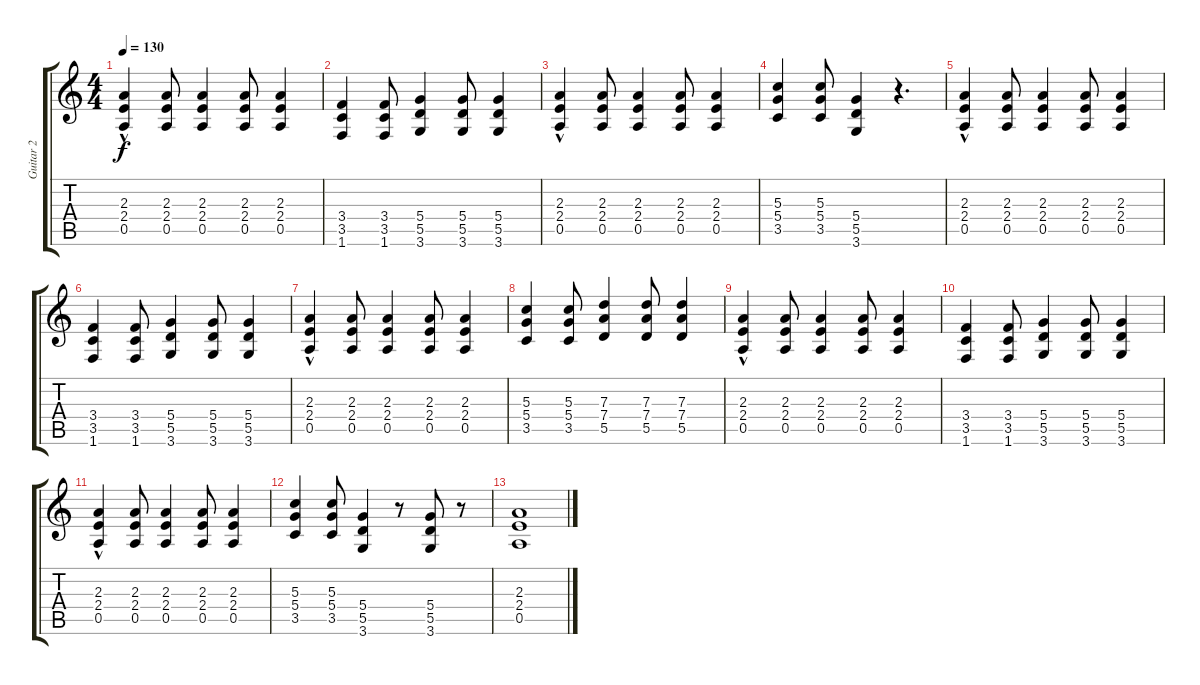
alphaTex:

\track ("Guitar 2" "Guitar 2") {instrument distortionguitar}
\staff {score tabs}
\tuning (E4 B3 G3 D3 A2 E2) {hide}
\ts (4 4)
\tempo 130
\clef g2
\ks c
(2.3{hac} 2.4 0.5).4{dy f} (2.3 2.4 0.5).8 (2.3 2.4 0.5).4 (2.3 2.4 0.5).8 (2.3 2.4 0.5).4 |
(3.4 3.5 1.6).4 (3.4 3.5 1.6).8 (5.4 5.5 3.6).4 (5.4 5.5 3.6).8 (5.4 5.5 3.6).4 |
(2.3{hac} 2.4 0.5).4 (2.3 2.4 0.5).8 (2.3 2.4 0.5).4 (2.3 2.4 0.5).8 (2.3 2.4 0.5).4 |
(5.3 5.4 3.5).4 (5.3 5.4 3.5).8 (5.4 5.5 3.6).4 r.4{d} |
(2.3{hac} 2.4 0.5).4 (2.3 2.4 0.5).8 (2.3 2.4 0.5).4 (2.3 2.4 0.5).8 (2.3 2.4 0.5).4 |
(3.4 3.5 1.6).4 (3.4 3.5 1.6).8 (5.4 5.5 3.6).4 (5.4 5.5 3.6).8 (5.4 5.5 3.6).4 |
(2.3{hac} 2.4 0.5).4 (2.3 2.4 0.5).8 (2.3 2.4 0.5).4 (2.3 2.4 0.5).8 (2.3 2.4 0.5).4 |
(5.3 5.4 3.5).4 (5.3 5.4 3.5).8 (7.3 7.4 5.5).4 (7.3 7.4 5.5).8 (7.3 7.4 5.5).4 |
(2.3{hac} 2.4 0.5).4 (2.3 2.4 0.5).8 (2.3 2.4 0.5).4 (2.3 2.4 0.5).8 (2.3 2.4 0.5).4 |
(3.4 3.5 1.6).4 (3.4 3.5 1.6).8 (5.4 5.5 3.6).4 (5.4 5.5 3.6).8 (5.4 5.5 3.6).4 |
(2.3{hac} 2.4 0.5).4 (2.3 2.4 0.5).8 (2.3 2.4 0.5).4 (2.3 2.4 0.5).8 (2.3 2.4 0.5).4 |
(5.3 5.4 3.5).4 (5.3 5.4 3.5).8 (5.4 5.5 3.6).4 r.8 (5.4 5.5 3.6).8 r.8 |
(2.3 2.4 0.5).1
